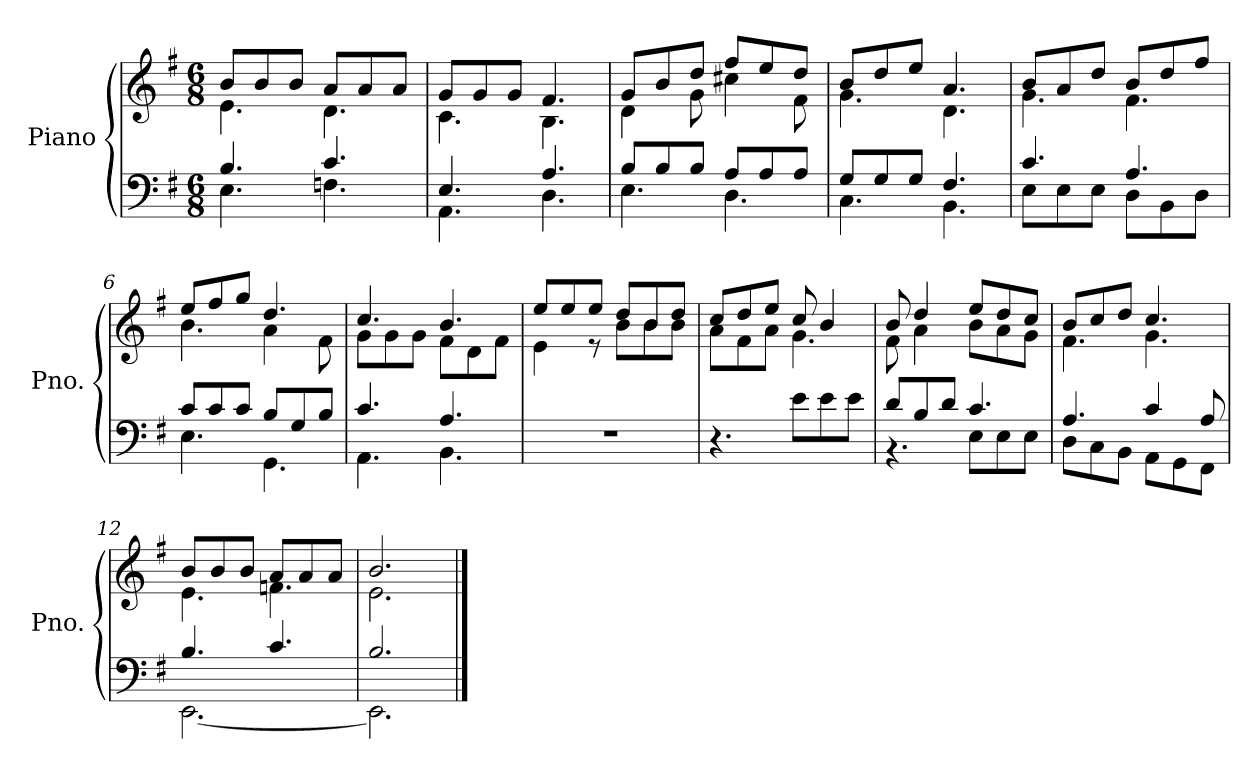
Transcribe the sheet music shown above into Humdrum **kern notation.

**kern	**kern
*part1	*part1
*staff2	*staff1
*I"Piano	*
*I'Pno.	*
*clefF4	*clefG2
*k[f#]	*k[f#]
*M6/8	*M6/8
=1	=1
*^	*^
4.B/	4.E\	8b/L	4.e\
.	.	8b/	.
.	.	8b/J	.
4.c/	4.Fn\	8a/L	4.d\
.	.	8a/	.
.	.	8a/J	.
=2	=2	=2	=2
4.E/	4.AA\	8g/L	4.c\
.	.	8g/	.
.	.	8g/J	.
4.A/	4.D\	4.f#/	4.B\
=3	=3	=3	=3
8B/L	4.E\	8g/L	4d\
8B/	.	8b/	.
8B/J	.	8dd/J	8g\
8A/L	4.D\	8ff#/L	4cc#X\
8A/	.	8ee/	.
8A/J	.	8dd/J	8f#\
=4	=4	=4	=4
8G/L	4.C\	8b/L	4.g\
8G/	.	8dd/	.
8G/J	.	8ee/J	.
4.F#/	4.BB\	4.a/	4.d\
=5	=5	=5	=5
4.c/	8E\L	8b/L	4.g\
.	8E\	8a/	.
.	8E\J	8dd/J	.
4.A/	8D\L	8b/L	4.f#\
.	8BB\	8dd/	.
.	8D\J	8ff#/J	.
=6	=6	=6	=6
8c/L	4.E\	8ee/L	4.b\
8c/	.	8ff#/	.
8c/J	.	8gg/J	.
8B/L	4.GG\	4.dd/	4a\
8G/	.	.	.
8B/J	.	.	8f#\
!!LO:LB:g=z	!!
=7	=7	=7	=7
4.c/	4.AA\	4.cc/	8g\L
.	.	.	8g\
.	.	.	8g\J
4.A/	4.BB\	4.b/	8f#\L
.	.	.	8d\
.	.	.	8f#\J
*v	*v	*	*
=8	=8	=8
2.r	8ee/L	4e\
.	8ee/	.
.	8ee/J	8r
.	8dd/L	8b\L
.	8b/	8b\
.	8dd/J	8b\J
=9	=9	=9
4.r	8cc/L	8a\L
.	8dd/	8f#\
.	8ee/J	8a\J
8e\L	8cc/	4.g\
8e\	4b/	.
8e\J	.	.
=10	=10	=10
*^	*	*
8d/L	4.r	8b/	8f#\
8B/	.	4dd/	4a\
8d/J	.	.	.
4.c/	8E\L	8ee/L	8b\L
.	8E\	8dd/	8a\
.	8E\J	8cc/J	8g\J
=11	=11	=11	=11
4.A/	8D\L	8b/L	4.f#\
.	8C\	8cc/	.
.	8BB\J	8dd/J	.
4c/	8AA\L	4.cc/	4.g\
.	8GG\	.	.
8A/	8FF#\J	.	.
!!LO:LB:g=z	!!
=12	=12	=12	=12
4.B/	[2.EE\	8b/L	4.e\
.	.	8b/	.
.	.	8b/J	.
4.c/	.	8a/L	4.fn\
.	.	8a/	.
.	.	8a/J	.
=13	=13	=13	=13
2.B/	2.EE\]	2.b/	2.e\
*v	*v	*	*
*	*v	*v
==	==
*-	*-
